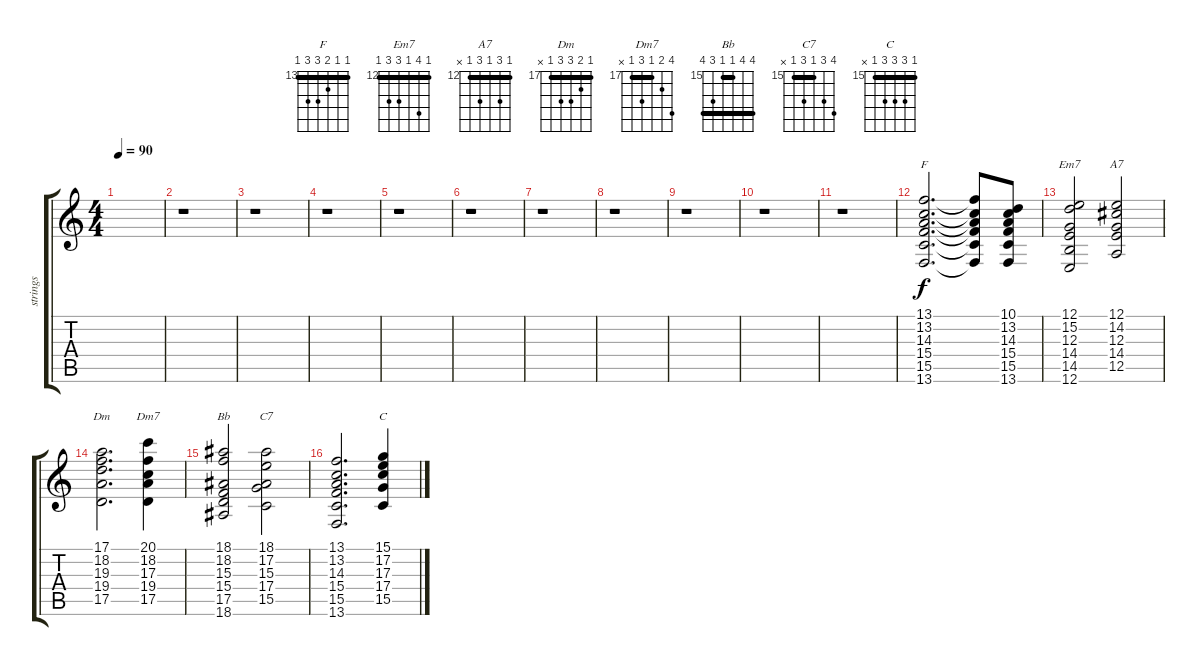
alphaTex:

\track ("strings" "strings") {instrument stringensemble1}
\staff {score tabs}
\tuning (E4 B3 G3 D3 A2 E2) {hide}
\chord ("F" 13 13 14 15 15 13) {firstfret 13 barre 13}
\chord ("Em7" 12 15 12 14 14 12) {firstfret 12 barre 12}
\chord ("A7" 12 14 12 14 12 x) {firstfret 12 barre 12}
\chord ("Dm" 17 18 19 19 17 x) {firstfret 17 barre 17}
\chord ("Dm7" 20 18 17 19 17 x) {firstfret 17 barre 17}
\chord ("Bb" 18 18 15 15 17 18) {firstfret 15 barre (15 18)}
\chord ("C7" 18 17 15 17 15 x) {firstfret 15 barre 15}
\chord ("C" 15 17 17 17 15 x) {firstfret 15 barre 15}
\ts (4 4)
\tempo 90
\clef g2
\ks c
|
r.1 |
r.1 |
r.1 |
r.1 |
r.1 |
r.1 |
r.1 |
r.1 |
r.1 |
r.1 |
(13.1 13.2 14.3 15.4 15.5 13.6).2{d ch "F"} (13.1{t} 13.2{t} 14.3{t} 15.4{t} 15.5{t} 13.6{t}).8 (10.1 13.2 14.3 15.4 15.5 13.6).8 |
(12.1 15.2 12.3 14.4 14.5 12.6).2{ch "Em7"} (12.1 14.2 12.3 14.4 12.5).2{ch "A7"} |
(17.1 18.2 19.3 19.4 17.5).2{d ch "Dm"} (20.1 18.2 17.3 19.4 17.5).4{ch "Dm7"} |
(18.1 18.2 15.3 15.4 17.5 18.6).2{ch "Bb"} (18.1 17.2 15.3 17.4 15.5).2{ch "C7"} |
(13.1 13.2 14.3 15.4 15.5 13.6).2{d} (15.1 17.2 17.3 17.4 15.5).4{ch "C"}
